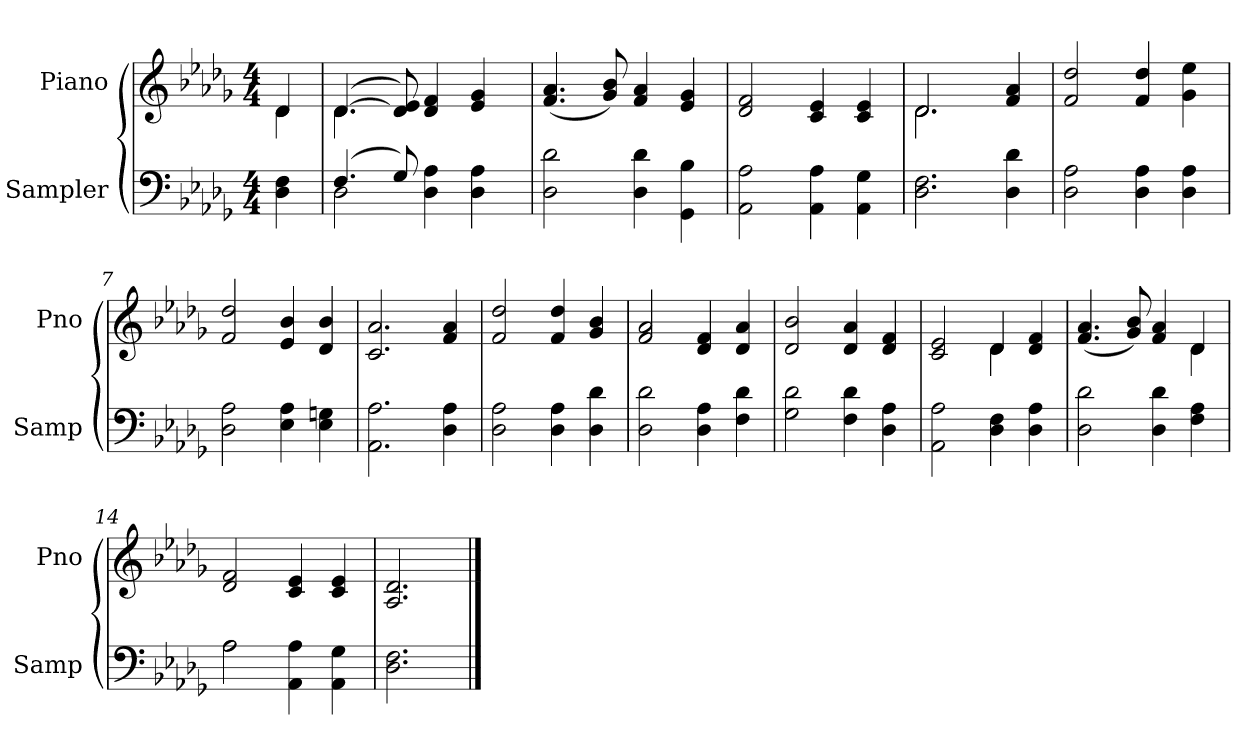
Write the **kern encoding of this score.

**kern	**kern
*part2	*part1
*staff2	*staff1
*I"Sampler	*I"Piano
*I'Samp	*I'Pno
*clefF4	*clefG2
*k[b-e-a-d-g-]	*k[b-e-a-d-g-]
*D-:	*D-:
*M4/4	*M4/4
=1	=1
*	*^
4D- 4F	4d-/	4d-
=2	=2	=2
*^	*	*
(4.F/	2D-	([4.d-/	4.d-
8G-/)	.	8d-] 8e-)	2ryy
4D- 4A-	2ryy	4d- 4f	.
4D- 4A-	.	4e- 4g-	.
.	.	.	8ryy
*v	*v	*	*
*	*v	*v
=3	=3
2D- 2d-	(4.f 4.a-
.	8g- 8b-)
4D- 4d-	4f 4a-
4GG- 4B-	4e- 4g-
=4	=4
2AA- 2A-	2d- 2f
4AA- 4A-	4c 4e-
4AA- 4G-	4c 4e-
=5	=5
*	*^
2.D- 2.F	2.d-/	2.d-
4D- 4d-	4f 4a-	4ryy
*	*v	*v
=6	=6
2D- 2A-	2f 2dd-
4D- 4A-	4f 4dd-
4D- 4A-	4g- 4ee-
=7	=7
2D- 2A-	2f 2dd-
4E- 4A-	4e- 4b-
4E- 4Gn	4d- 4b-
=8	=8
2.AA- 2.A-	2.c 2.a-
4D- 4A-	4f 4a-
=9	=9
2D- 2A-	2f 2dd-
4D- 4A-	4f 4dd-
4D- 4d-	4g- 4b-
=10	=10
2D- 2d-	2f 2a-
4D- 4A-	4d- 4f
4F 4d-	4d- 4a-
=11	=11
2G- 2d-	2d- 2b-
4F 4d-	4d- 4a-
4D- 4A-	4d- 4f
=12	=12
*	*^
2AA- 2A-	2c 2e-	2ryy
4D- 4F	4d-/	4d-
4D- 4A-	4d- 4f	4ryy
=13	=13	=13
2D- 2d-	(4.f 4.a-	2.ryy
.	8g- 8b-)	.
4D- 4d-	4f 4a-	.
4F 4A-	4d-/	4d-
*	*v	*v
=14	=14
*^	*
2A-\	2A-	2d- 2f
4AA- 4A-	2ryy	4c 4e-
4AA- 4G-	.	4c 4e-
*v	*v	*
=15	=15
2.D- 2.F	2.A- 2.d-
==	==
*-	*-
